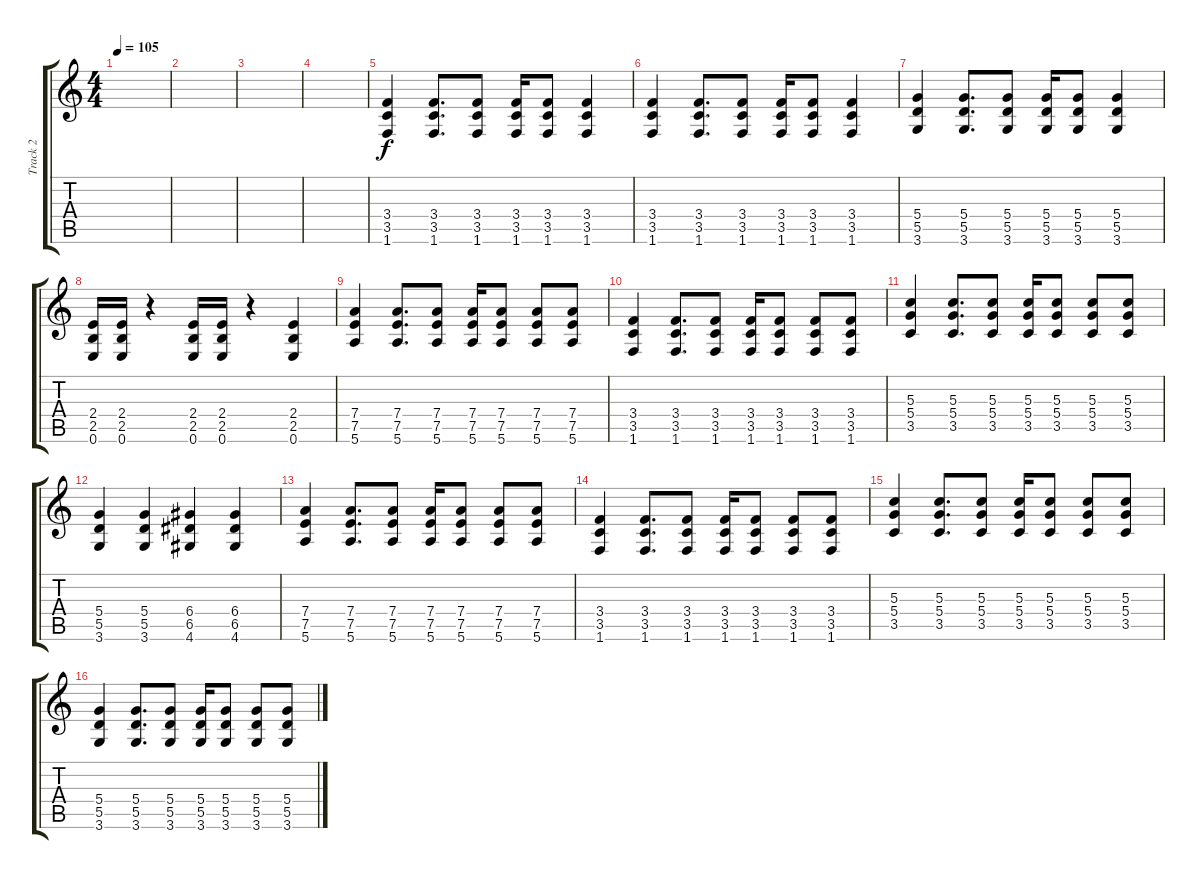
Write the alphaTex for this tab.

\track ("Track 2" "Track 2") {instrument distortionguitar}
\staff {score tabs}
\tuning (E4 B3 G3 D3 A2 E2) {hide}
\ts (4 4)
\tempo 105
\clef g2
\ks c
|
|
|
|
(3.4 3.5 1.6).4{dy f volume 16} (3.4 3.5 1.6).8{d} (3.4 3.5 1.6).8 (3.4 3.5 1.6).16 (3.4 3.5 1.6).8 (3.4 3.5 1.6).4 |
(3.4 3.5 1.6).4 (3.4 3.5 1.6).8{d} (3.4 3.5 1.6).8 (3.4 3.5 1.6).16 (3.4 3.5 1.6).8 (3.4 3.5 1.6).4 |
(5.4 5.5 3.6).4 (5.4 5.5 3.6).8{d} (5.4 5.5 3.6).8 (5.4 5.5 3.6).16 (5.4 5.5 3.6).8 (5.4 5.5 3.6).4 |
(2.4 2.5 0.6).16 (2.4 2.5 0.6).16 r.4 (2.4 2.5 0.6).16 (2.4 2.5 0.6).16 r.4 (2.4 2.5 0.6).4 |
(7.4 7.5 5.6).4 (7.4 7.5 5.6).8{d} (7.4 7.5 5.6).8 (7.4 7.5 5.6).16 (7.4 7.5 5.6).8 (7.4 7.5 5.6).8 (7.4 7.5 5.6).8 |
(3.4 3.5 1.6).4 (3.4 3.5 1.6).8{d} (3.4 3.5 1.6).8 (3.4 3.5 1.6).16 (3.4 3.5 1.6).8 (3.4 3.5 1.6).8 (3.4 3.5 1.6).8 |
(5.3 5.4 3.5).4 (5.3 5.4 3.5).8{d} (5.3 5.4 3.5).8 (5.3 5.4 3.5).16 (5.3 5.4 3.5).8 (5.3 5.4 3.5).8 (5.3 5.4 3.5).8 |
(5.4 5.5 3.6).4 (5.4 5.5 3.6).4 (6.4 6.5 4.6).4 (6.4 6.5 4.6).4 |
(7.4 7.5 5.6).4 (7.4 7.5 5.6).8{d} (7.4 7.5 5.6).8 (7.4 7.5 5.6).16 (7.4 7.5 5.6).8 (7.4 7.5 5.6).8 (7.4 7.5 5.6).8 |
(3.4 3.5 1.6).4 (3.4 3.5 1.6).8{d} (3.4 3.5 1.6).8 (3.4 3.5 1.6).16 (3.4 3.5 1.6).8 (3.4 3.5 1.6).8 (3.4 3.5 1.6).8 |
(5.3 5.4 3.5).4 (5.3 5.4 3.5).8{d} (5.3 5.4 3.5).8 (5.3 5.4 3.5).16 (5.3 5.4 3.5).8 (5.3 5.4 3.5).8 (5.3 5.4 3.5).8 |
(5.4 5.5 3.6).4 (5.4 5.5 3.6).8{d} (5.4 5.5 3.6).8 (5.4 5.5 3.6).16 (5.4 5.5 3.6).8 (5.4 5.5 3.6).8 (5.4 5.5 3.6).8
